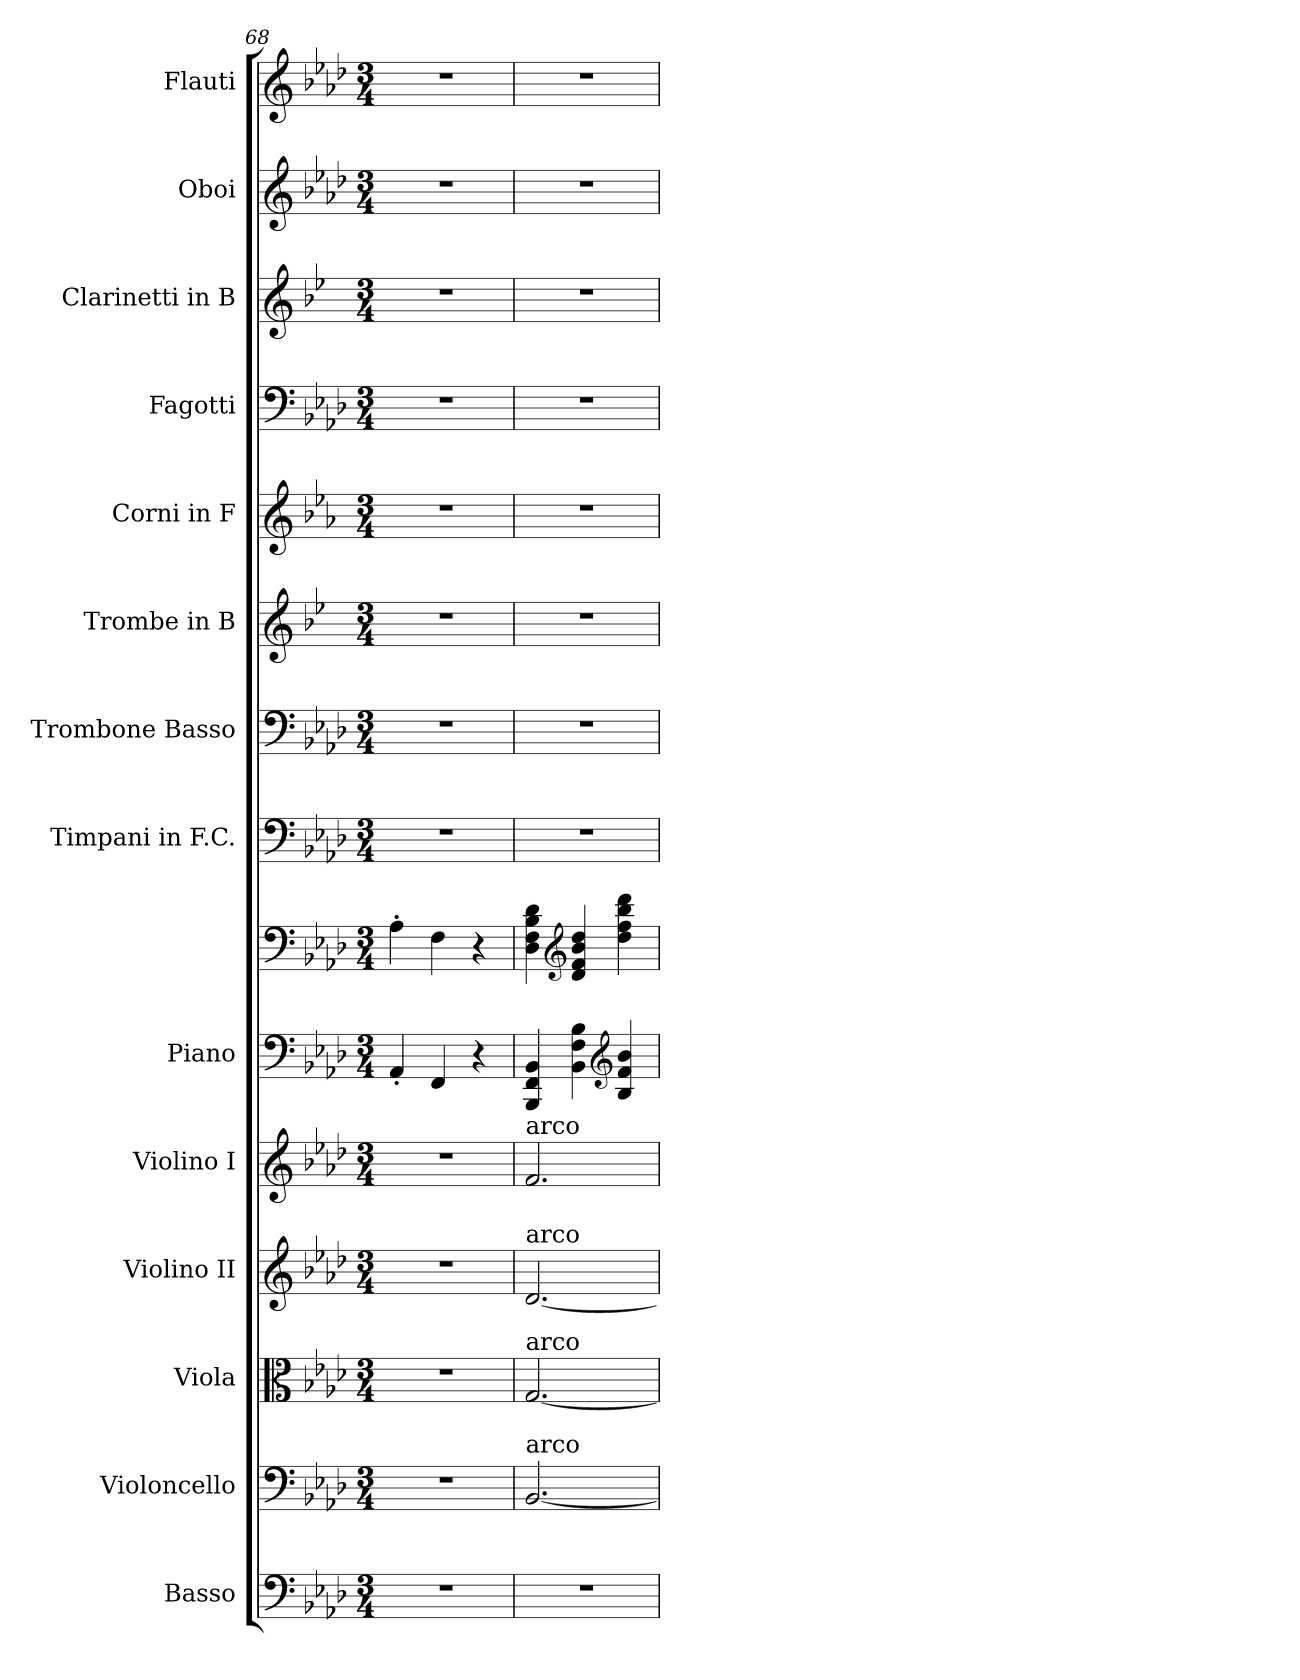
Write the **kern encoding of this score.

**kern	**kern	**kern	**kern	**kern	**kern	**kern	**kern	**kern	**kern	**kern	**kern	**kern	**kern	**kern
*part14	*part13	*part12	*part11	*part10	*part9	*part9	*part8	*part7	*part6	*part5	*part4	*part3	*part2	*part1
*staff15	*staff14	*staff13	*staff12	*staff11	*staff10	*staff9	*staff8	*staff7	*staff6	*staff5	*staff4	*staff3	*staff2	*staff1
*I"Basso	*I"Violoncello	*I"Viola	*I"Violino II	*I"Violino I	*I"Piano	*	*I"Timpani in F.C.	*I"Trombone Basso	*I"Trombe in B	*I"Corni in F	*I"Fagotti	*I"Clarinetti in B	*I"Oboi	*I"Flauti
*	*	*	*	*	*I'Pno.	*	*I'Timp.	*	*	*	*	*	*I'Ob.	*I'Fl.
*clefF4	*clefF4	*clefC3	*clefG2	*clefG2	*clefF4	*clefF4	*clefF4	*clefF4	*clefG2	*clefG2	*clefF4	*clefG2	*clefG2	*clefG2
*ITrd7c12	*	*	*	*	*	*	*	*	*ITrd1c2	*ITrd4c7	*	*ITrd1c2	*	*
*k[b-e-a-d-]	*k[b-e-a-d-]	*k[b-e-a-d-]	*k[b-e-a-d-]	*k[b-e-a-d-]	*k[b-e-a-d-]	*k[b-e-a-d-]	*k[b-e-a-d-]	*k[b-e-a-d-]	*k[b-e-a-d-]	*k[b-e-a-d-]	*k[b-e-a-d-]	*k[b-e-a-d-]	*k[b-e-a-d-]	*k[b-e-a-d-]
*M3/4	*M3/4	*M3/4	*M3/4	*M3/4	*M3/4	*M3/4	*M3/4	*M3/4	*M3/4	*M3/4	*M3/4	*M3/4	*M3/4	*M3/4
=68	=68	=68	=68	=68	=68	=68	=68	=68	=68	=68	=68	=68	=68	=68
2.r	2.r	2.r	2.r	2.r	4AA-'/	4A-'\	2.r	2.r	2.r	2.r	2.r	2.r	2.r	2.r
.	.	.	.	.	4FF/	4F\	.	.	.	.	.	.	.	.
.	.	.	.	.	4r	4r	.	.	.	.	.	.	.	.
!!LO:PB:g=z
=69	=69	=69	=69	=69	=69	=69	=69	=69	=69	=69	=69	=69	=69	=69
!	!	!	!	!LO:TX:a:t=arco	!	!	!	!	!	!	!	!	!	!
!	!	!	!LO:TX:a:t=arco	!	!	!	!	!	!	!	!	!	!	!
!	!	!LO:TX:a:t=arco	!	!	!	!	!	!	!	!	!	!	!	!
!	!LO:TX:a:t=arco	!	!	!	!	!	!	!	!	!	!	!	!	!
2.r	[2.BB-/	[2.G/	[2.d-/	2.f/	4BBB-/ 4FF/ 4BB-/	4D-\ 4F\ 4B-\ 4d-\	2.r	2.r	2.r	2.r	2.r	2.r	2.r	2.r
*	*	*	*	*	*	*clefG2	*	*	*	*	*	*	*	*
.	.	.	.	.	4BB-\ 4F\ 4B-\	4d-/ 4f/ 4b-/ 4dd-/	.	.	.	.	.	.	.	.
*	*	*	*	*	*clefG2	*	*	*	*	*	*	*	*	*
.	.	.	.	.	4B-/ 4f/ 4b-/	4dd-\ 4ff\ 4bb-\ 4ddd-\	.	.	.	.	.	.	.	.
=	=	=	=	=	=	=	=	=	=	=	=	=	=	=
*-	*-	*-	*-	*-	*-	*-	*-	*-	*-	*-	*-	*-	*-	*-
